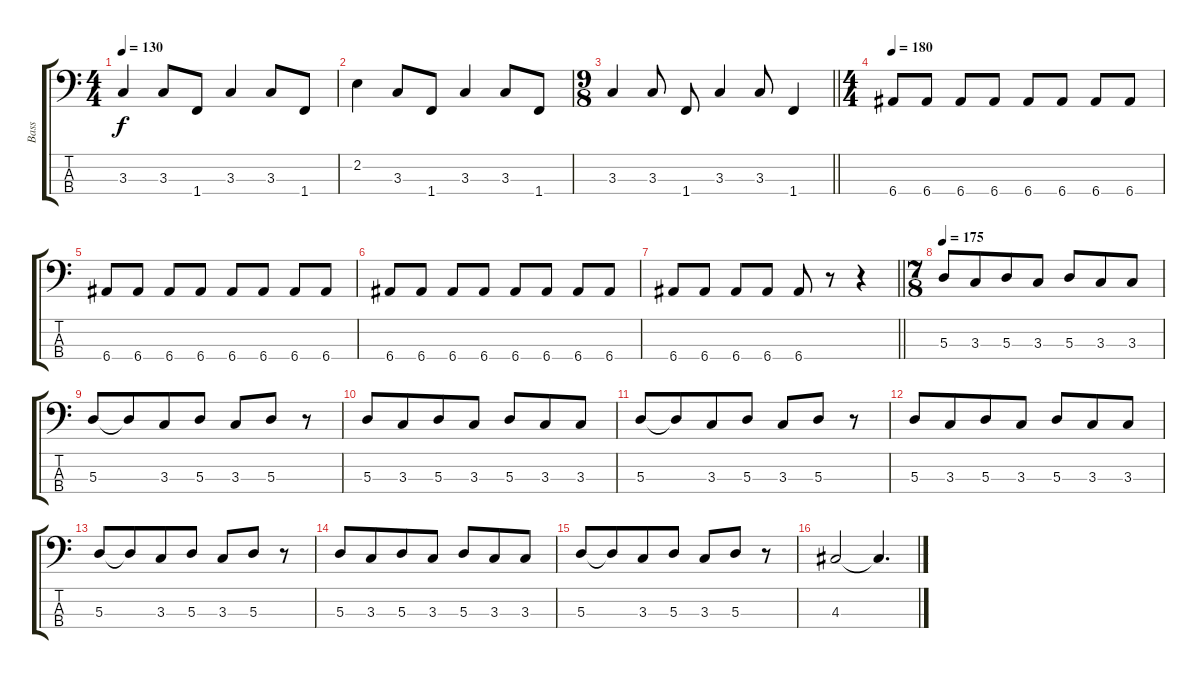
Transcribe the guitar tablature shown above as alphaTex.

\track ("Bass" "Bass") {instrument electricbasspick}
\staff {score tabs}
\tuning (G2 D2 A1 E1) {hide}
\ts (4 4)
\tempo 130
\clef f4
\ks c
3.3.4{dy f} 3.3.8 1.4.8 3.3.4 3.3.8 1.4.8 |
2.2.4 3.3.8 1.4.8 3.3.4 3.3.8 1.4.8 |
\ts (9 8)
\barLineRight lightlight
3.3.4 3.3.8 1.4.8 3.3.4 3.3.8 1.4.4 |
\ts (4 4)
\tempo 180
6.4.8{volume 13} 6.4.8{volume 8} 6.4.8{volume 13} 6.4.8 6.4.8 6.4.8 6.4.8 6.4.8 |
6.4.8 6.4.8 6.4.8 6.4.8 6.4.8 6.4.8 6.4.8 6.4.8 |
6.4.8 6.4.8 6.4.8 6.4.8 6.4.8 6.4.8 6.4.8 6.4.8 |
\barLineRight lightlight
6.4.8 6.4.8 6.4.8 6.4.8 6.4.8 r.8 r.4 |
\ts (7 8)
\tempo 175
5.3.8 3.3.8 5.3.8 3.3.8 5.3.8 3.3.8 3.3.8 |
5.3.8 5.3{t}.8 3.3.8 5.3.8 3.3.8 5.3.8 r.8 |
5.3.8 3.3.8 5.3.8 3.3.8 5.3.8 3.3.8 3.3.8 |
5.3.8 5.3{t}.8 3.3.8 5.3.8 3.3.8 5.3.8 r.8 |
5.3.8 3.3.8 5.3.8 3.3.8 5.3.8 3.3.8 3.3.8 |
5.3.8 5.3{t}.8 3.3.8 5.3.8 3.3.8 5.3.8 r.8 |
5.3.8 3.3.8 5.3.8 3.3.8 5.3.8 3.3.8 3.3.8 |
5.3.8 5.3{t}.8 3.3.8 5.3.8 3.3.8 5.3.8 r.8 |
4.3.2 4.3{t}.4{d}
